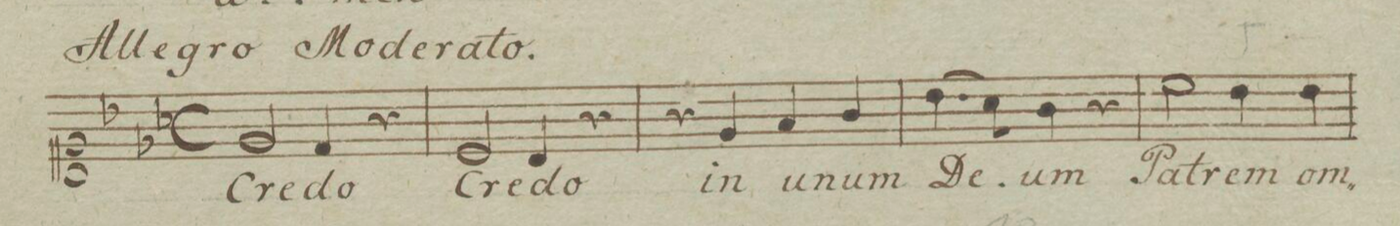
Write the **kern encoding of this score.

**kern	**text	**dynam
*I"Canto	*	*
*clefC1	*	*
*k[b-e-a-]	*	*
*met(c)	*	*
*M4/4	*	*
2e-/	Cre-	.
4d/	-do	.
4r	.	.
=2	=2	=2
2c/	Cre-	.
4B-/	-do	.
4r	.	.
=3	=3	=3
4r	.	.
4e-/	in	.
4f/	u-	.
4g/	-num	.
=4	=4	=4
*4\right	*	*
(4.b-\	De-	.
*8\right	*	*
8a-\)	.	.
4g\	-um	.
4r	.	.
=5	=5	=5
2cc\	Pa-	.
4b-\	-trem	.
4b-\	om-	.
=6	=6	=6
*-	*-	*-
